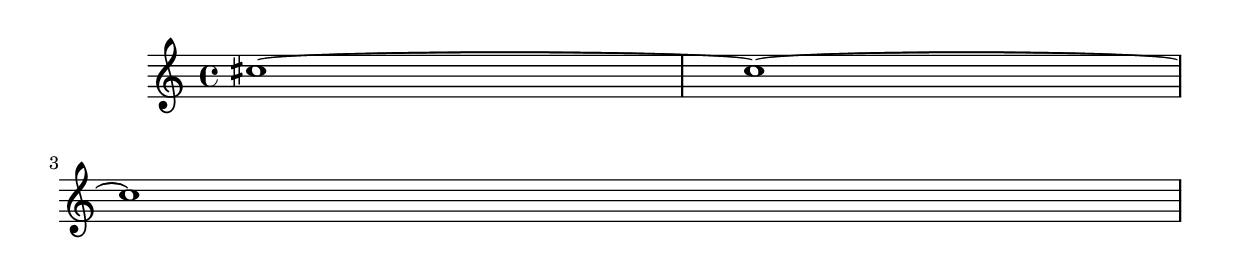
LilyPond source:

%% DO NOT EDIT this file manually; it was automatically
%% generated from the LilyPond Snippet Repository
%% (http://lsr.di.unimi.it).
%%
%% Make any changes in the LSR itself, or in
%% `Documentation/snippets/new/`, then run
%% `scripts/auxiliar/makelsr.pl`.
%%
%% This file is in the public domain.

\version "2.24.0"

\header {
  lsrtags = "pitches"

  texidoc = "
This shows how to hide accidentals on tied notes at the start of a new
system.
"

  doctitle = "Hiding accidentals on tied notes at the start of a new system"
} % begin verbatim


\relative c'' {
  \override Accidental.hide-tied-accidental-after-break = ##t
  cis1~ cis~
  \break
  cis
}
